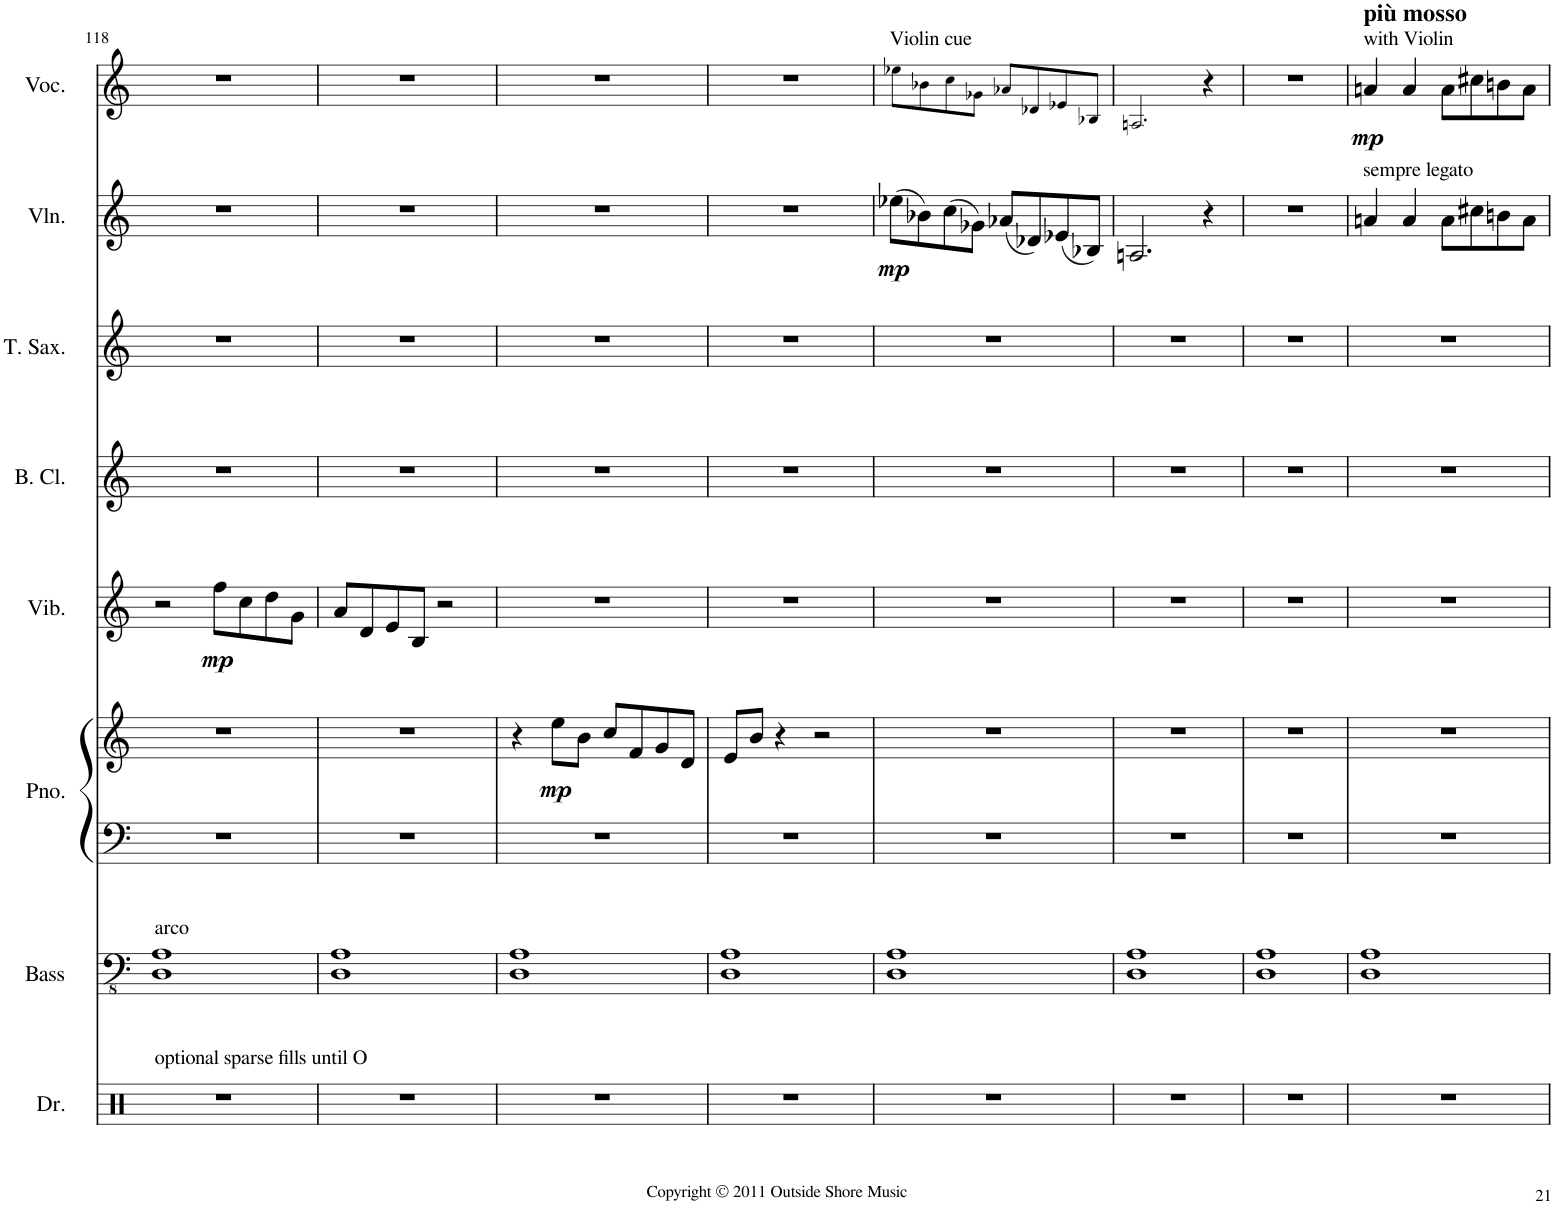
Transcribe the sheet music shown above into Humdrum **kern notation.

**kern	**kern	**kern	**kern	**dynam	**kern	**dynam	**kern	**kern	**kern	**dynam	**kern	**dynam
*part8	*part7	*part6	*part6	*part6	*part5	*part5	*part4	*part3	*part2	*part2	*part1	*part1
*staff9	*staff8	*staff7	*staff6	*staff6/7	*staff5	*staff5	*staff4	*staff3	*staff2	*staff2	*staff1	*staff1
*I"Drums	*I"Bass	*I"Piano	*	*	*I"Vibraphone	*	*I"Bass Clarinet	*I"Tenor Saxophone	*I"Violin	*	*I"Voice	*
*I'Dr.	*I'Bass	*I'Pno.	*	*	*I'Vib.	*	*I'B. Cl.	*I'T. Sax.	*I'Vln.	*	*I'Voc.	*
!!LO:PB:g=z
*clefX	*clefFv4	*clefF4	*clefG2	*	*clefG2	*	*clefG2	*clefG2	*clefG2	*	*clefG2	*
*	*Trd7c12	*	*	*	*	*	*Trd8c14	*Trd8c14	*	*	*	*
*k[]	*k[]	*k[]	*k[]	*	*k[]	*	*k[]	*k[]	*k[]	*	*k[]	*
*M4/4	*M4/4	*M4/4	*M4/4	*	*M4/4	*	*M4/4	*M4/4	*M4/4	*	*M4/4	*
=118	=118	=118	=118	=118	=118	=118	=118	=118	=118	=118	=118	=118
!	!LO:TX:a:t=arco	!	!	!	!	!	!	!	!	!	!	!
!LO:TX:a:t=optional sparse fills until O	!	!	!	!	!	!	!	!	!	!	!	!
1r	1DD 1AA	1r	1r	.	2r	.	1r	1r	1r	.	1r	.
!	!	!	!	!	!	!LO:DY:b	!	!	!	!	!	!
.	.	.	.	.	8ff\L	mp	.	.	.	.	.	.
.	.	.	.	.	8cc\	.	.	.	.	.	.	.
.	.	.	.	.	8dd\	.	.	.	.	.	.	.
.	.	.	.	.	8g\J	.	.	.	.	.	.	.
=119	=119	=119	=119	=119	=119	=119	=119	=119	=119	=119	=119	=119
1r	1DD 1AA	1r	1r	.	8a/L	.	1r	1r	1r	.	1r	.
.	.	.	.	.	8d/	.	.	.	.	.	.	.
.	.	.	.	.	8e/	.	.	.	.	.	.	.
.	.	.	.	.	8B/J	.	.	.	.	.	.	.
.	.	.	.	.	2r	.	.	.	.	.	.	.
=120	=120	=120	=120	=120	=120	=120	=120	=120	=120	=120	=120	=120
1r	1DD 1AA	1r	4r	.	1r	.	1r	1r	1r	.	1r	.
!	!	!	!	!LO:DY:b	!	!	!	!	!	!	!	!
.	.	.	8ee\L	mp	.	.	.	.	.	.	.	.
.	.	.	8b\J	.	.	.	.	.	.	.	.	.
.	.	.	8cc/L	.	.	.	.	.	.	.	.	.
.	.	.	8f/	.	.	.	.	.	.	.	.	.
.	.	.	8g/	.	.	.	.	.	.	.	.	.
.	.	.	8d/J	.	.	.	.	.	.	.	.	.
=121	=121	=121	=121	=121	=121	=121	=121	=121	=121	=121	=121	=121
1r	1DD 1AA	1r	8e/L	.	1r	.	1r	1r	1r	.	1r	.
.	.	.	8b/J	.	.	.	.	.	.	.	.	.
.	.	.	4r	.	.	.	.	.	.	.	.	.
.	.	.	2r	.	.	.	.	.	.	.	.	.
=122	=122	=122	=122	=122	=122	=122	=122	=122	=122	=122	=122	=122
!	!	!	!	!	!	!	!	!	!	!	!LO:TX:a:t=Violin cue	!
!	!	!	!	!	!	!	!	!	!	!LO:DY:b	!	!
1r	1DD 1AA	1r	1r	.	1r	.	1r	1r	(8ee-X\L	mp	8ee-X!\L	.
.	.	.	.	.	.	.	.	.	8b-X\)	.	8b-X!\	.
.	.	.	.	.	.	.	.	.	(8cc\	.	8cc!\	.
.	.	.	.	.	.	.	.	.	8g-X\J)	.	8g-X!\J	.
.	.	.	.	.	.	.	.	.	(8a-X/L	.	8a-X!/L	.
.	.	.	.	.	.	.	.	.	8d-X/)	.	8d-X!/	.
.	.	.	.	.	.	.	.	.	(8e-X/	.	8e-X!/	.
.	.	.	.	.	.	.	.	.	8B-X/J)	.	8B-X!/J	.
=123	=123	=123	=123	=123	=123	=123	=123	=123	=123	=123	=123	=123
1r	1DD 1AA	1r	1r	.	1r	.	1r	1r	2.An/	.	2.An!/	.
.	.	.	.	.	.	.	.	.	4r	.	4r	.
=124	=124	=124	=124	=124	=124	=124	=124	=124	=124	=124	=124	=124
1r	1DD 1AA	1r	1r	.	1r	.	1r	1r	1r	.	1r	.
=125	=125	=125	=125	=125	=125	=125	=125	=125	=125	=125	=125	=125
!	!	!	!	!	!	!	!	!	!	!	!LO:TX:a:t=with Violin	!
!	!	!	!	!	!	!	!	!	!	!	!LO:TX:a:B:t=più mosso	!
!	!	!	!	!	!	!	!	!	!LO:TX:a:t=sempre legato	!	!	!
!	!	!	!	!	!	!	!	!	!	!	!	!LO:DY:b
1r	1DD 1AA	1r	1r	.	1r	.	1r	1r	4an/	.	4an/	mp
.	.	.	.	.	.	.	.	.	4a/	.	4a/	.
.	.	.	.	.	.	.	.	.	8a\L	.	8a\L	.
.	.	.	.	.	.	.	.	.	8cc#X\	.	8cc#X\	.
.	.	.	.	.	.	.	.	.	8bn\	.	8bn\	.
.	.	.	.	.	.	.	.	.	8a\J	.	8a\J	.
=	=	=	=	=	=	=	=	=	=	=	=	=
*-	*-	*-	*-	*-	*-	*-	*-	*-	*-	*-	*-	*-
